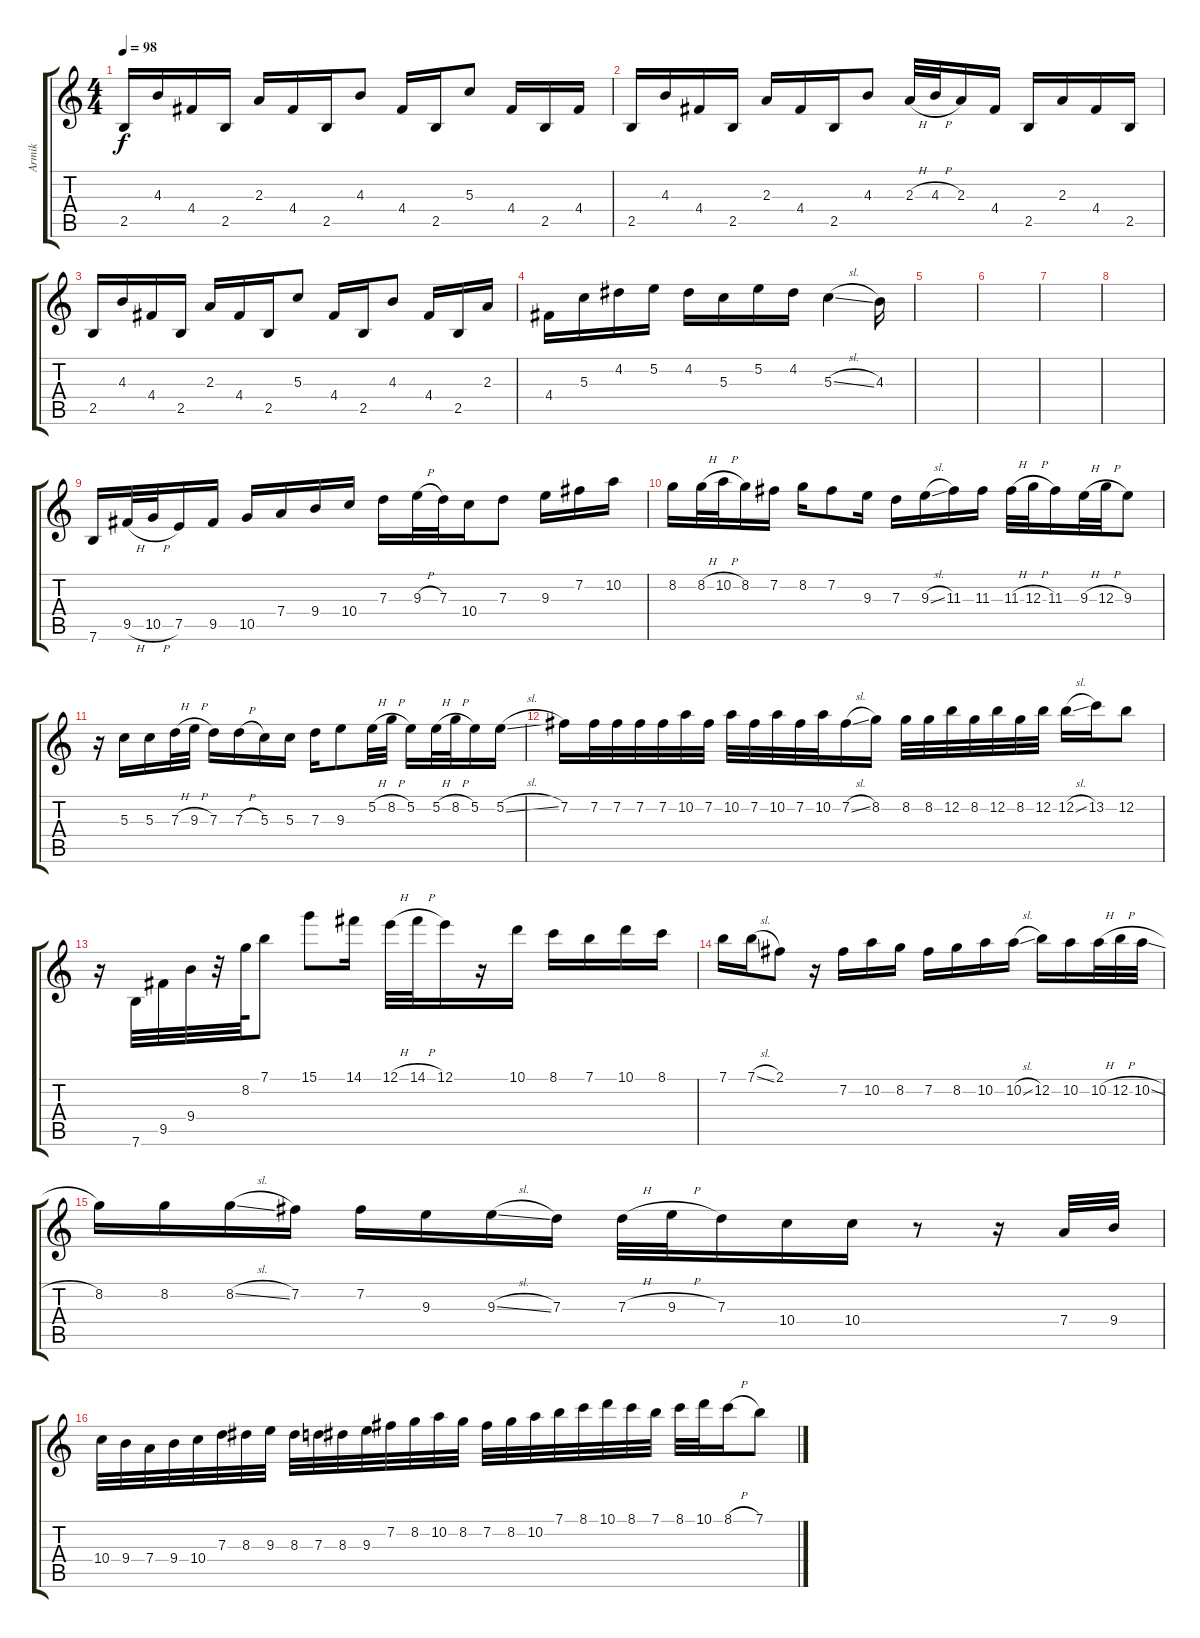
\track ("Armik" "Armik") {instrument acousticguitarnylon}
\staff {score tabs}
\tuning (E4 B3 G3 D3 A2 E2) {hide}
\ts (4 4)
\tempo 98
\clef g2
\ks c
2.5.16{dy f} 4.3.16 4.4.16 2.5.16 2.3.16 4.4.16 2.5.16 4.3.8 4.4.16 2.5.16 5.3.8 4.4.16 2.5.16 4.4.16 |
2.5.16 4.3.16 4.4.16 2.5.16 2.3.16 4.4.16 2.5.16 4.3.8 2.3{h}.32 4.3{h}.32 2.3.16 4.4.16 2.5.16 2.3.16 4.4.16 2.5.16 |
2.5.16 4.3.16 4.4.16 2.5.16 2.3.16 4.4.16 2.5.16 5.3.8 4.4.16 2.5.16 4.3.8 4.4.16 2.5.16 2.3.16 |
4.4.16 5.3.16 4.2.16 5.2.16 4.2.16 5.3.16 5.2.16 4.2.16 5.3{sl}.4 4.3.16 |
|
|
|
|
7.6.16 9.5{h}.32 10.5{h}.32 7.5.16 9.5.16 10.5.16 7.4.16 9.4.16 10.4.16 7.3.16 9.3{h}.32 7.3.32 10.4.16 7.3.8 9.3.16 7.2.16 10.2.16 |
8.2.16 8.2{h}.32 10.2{h}.32 8.2.16 7.2.16 8.2.16 7.2.8 9.3.16 7.3.16 9.3{sl}.16 11.3.16 11.3.16 11.3{h}.32 12.3{h}.32 11.3.16 9.3{h}.32 12.3{h}.32 9.3.8 |
r.16 5.3.16 5.3.16 7.3{h}.32 9.3{h}.32 7.3.16 7.3{h}.16 5.3.16 5.3.16 7.3.16 9.3.8 5.2{h}.32 8.2{h}.32 5.2.16 5.2{h}.32 8.2{h}.32 5.2.16 5.2{sl}.16 |
7.2.16 7.2.32 7.2.32 7.2.32 7.2.32 10.2.32 7.2.32 10.2.32 7.2.32 10.2.32 7.2.32 10.2.32 7.2{sl}.16 8.2.16 8.2.32 8.2.32 12.2.32 8.2.32 12.2.32 8.2.32 12.2.32 12.2{sl}.16 13.2.16 12.2.8 |
r.16 7.6.32 9.5.32 9.4.32 r.32 8.2.64 7.1.8 15.1.8 14.1.16 12.1{h}.32 14.1{h}.32 12.1.16 r.16 10.1.16 8.1.16 7.1.16 10.1.16 8.1.16 |
7.1.16 7.1{sl}.16 2.1.8 r.16 7.2.16 10.2.16 8.2.16 7.2.16 8.2.16 10.2.16 10.2{sl}.16 12.2.16 10.2.16 10.2{h}.32 12.2{h}.32 10.2{sl}.32 |
8.2.16 8.2.16 8.2{sl}.16 7.2.16 7.2.16 9.3.16 9.3{sl}.16 7.3.16 7.3{h}.32 9.3{h}.32 7.3.16 10.4.16 10.4.16 r.8 r.16 7.4.32 9.4.32 |
10.4.32 9.4.32 7.4.32 9.4.32 10.4.32 7.3.32 8.3.32 9.3.32 8.3.32 7.3.32 8.3.32 9.3.32 7.2.32 8.2.32 10.2.32 8.2.32 7.2.32 8.2.32 10.2.32 7.1.32 8.1.32 10.1.32 8.1.32 7.1.32 8.1.32 10.1.32 8.1{h}.16 7.1.8
